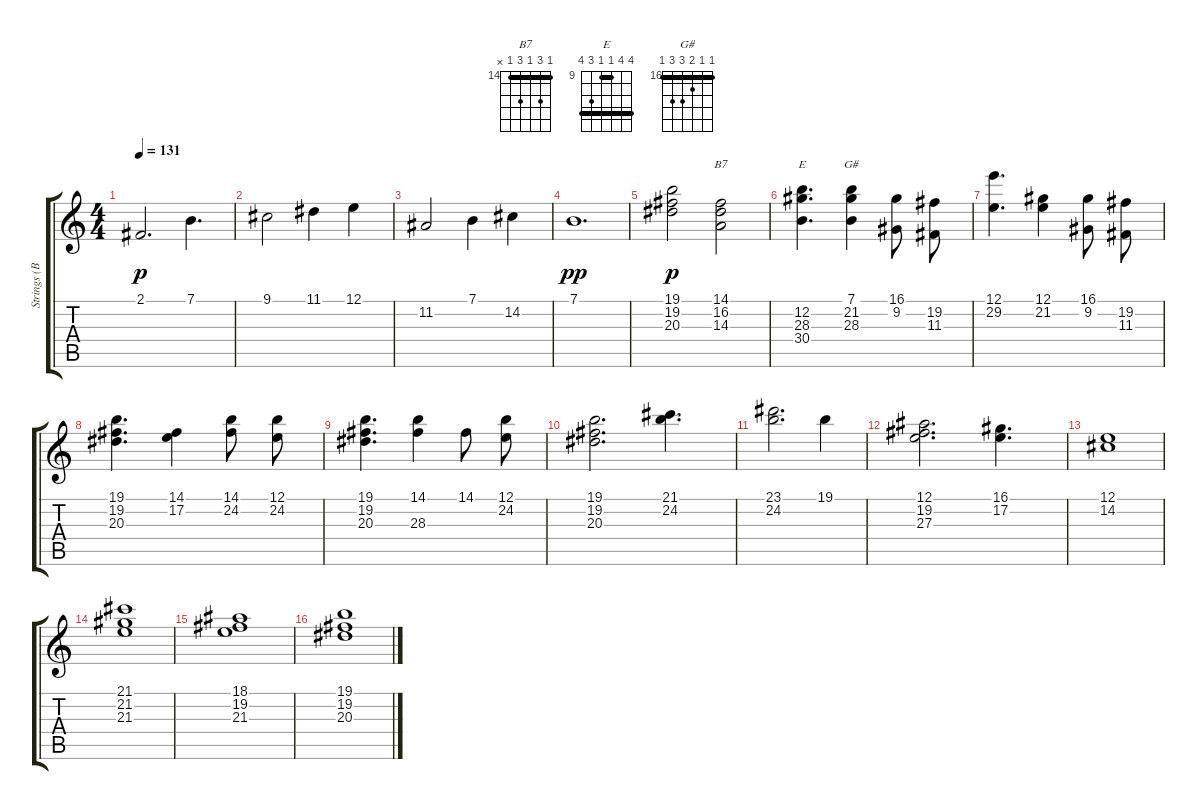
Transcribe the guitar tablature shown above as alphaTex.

\track ("Strings (BB)" "Strings (B") {instrument stringensemble1}
\staff {score tabs}
\tuning (E4 B3 G3 D3 A2 E2) {hide}
\chord ("B7" 14 16 14 16 14 x) {firstfret 14 barre 14}
\chord ("E" 12 12 9 9 11 12) {firstfret 9 barre (9 12)}
\chord ("G#" 16 16 17 18 18 16) {firstfret 16 barre 16}
\ts (4 4)
\tempo 131
\clef g2
\ks c
2.1.2{d dy p} 7.1.4{d} |
9.1.2 11.1.4 12.1.4 |
11.2.2 7.1.4 14.2.4 |
7.1.1{d dy pp} |
(19.1 19.2 20.3).2{dy p} (14.1 16.2 14.3).2{ch "B7"} |
(12.2 28.3 30.4).4{d ch "E"} (7.1 21.2 28.3).4{ch "G#"} (16.1 9.2).8 (19.2 11.3).8 |
(12.1 29.2).4{d} (12.1 21.2).4 (16.1 9.2).8 (19.2 11.3).8 |
(19.1 19.2 20.3).4{d} (14.1 17.2).4 (14.1 24.2).8 (12.1 24.2).8 |
(19.1 19.2 20.3).4{d} (14.1 28.3).4 14.1.8 (12.1 24.2).8 |
(19.1 19.2 20.3).2{d} (21.1 24.2).4{d} |
(23.1 24.2).2{d} 19.1.4 |
(12.1 19.2 27.3).2{d} (16.1 17.2).4{d} |
(12.1 14.2).1 |
(21.1 21.2 21.3).1 |
(18.1 19.2 21.3).1 |
(19.1 19.2 20.3).1
